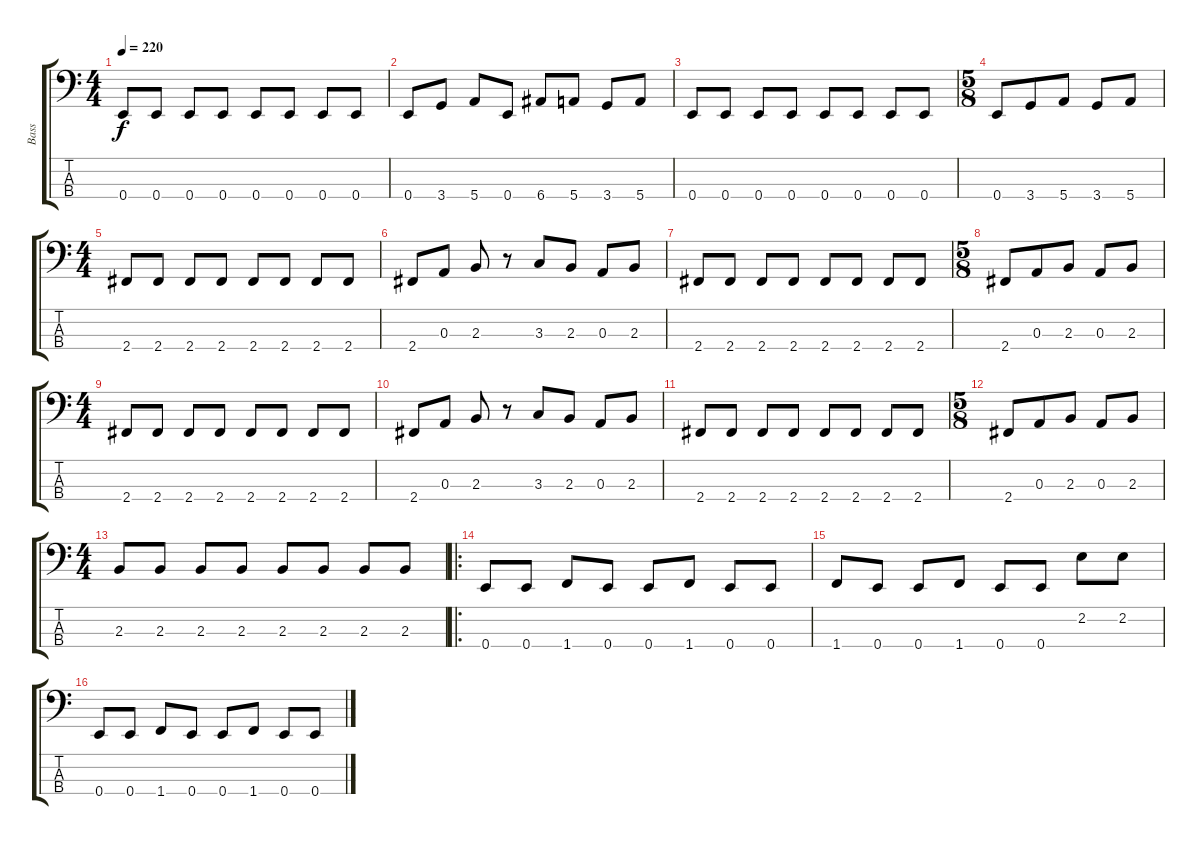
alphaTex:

\track ("Bass" "Bass") {instrument electricbasspick}
\staff {score tabs}
\tuning (G2 D2 A1 E1) {hide}
\ts (4 4)
\tempo 220
\clef f4
\ks c
0.4.8{dy f} 0.4.8 0.4.8 0.4.8 0.4.8 0.4.8 0.4.8 0.4.8 |
0.4.8 3.4.8 5.4.8 0.4.8 6.4.8 5.4.8 3.4.8 5.4.8 |
0.4.8 0.4.8 0.4.8 0.4.8 0.4.8 0.4.8 0.4.8 0.4.8 |
\ts (5 8)
0.4.8 3.4.8 5.4.8 3.4.8 5.4.8 |
\ts (4 4)
2.4.8 2.4.8 2.4.8 2.4.8 2.4.8 2.4.8 2.4.8 2.4.8 |
2.4.8 0.3.8 2.3.8 r.8 3.3.8 2.3.8 0.3.8 2.3.8 |
2.4.8 2.4.8 2.4.8 2.4.8 2.4.8 2.4.8 2.4.8 2.4.8 |
\ts (5 8)
2.4.8 0.3.8 2.3.8 0.3.8 2.3.8 |
\ts (4 4)
2.4.8 2.4.8 2.4.8 2.4.8 2.4.8 2.4.8 2.4.8 2.4.8 |
2.4.8 0.3.8 2.3.8 r.8 3.3.8 2.3.8 0.3.8 2.3.8 |
2.4.8 2.4.8 2.4.8 2.4.8 2.4.8 2.4.8 2.4.8 2.4.8 |
\ts (5 8)
2.4.8 0.3.8 2.3.8 0.3.8 2.3.8 |
\ts (4 4)
2.3.8 2.3.8 2.3.8 2.3.8 2.3.8 2.3.8 2.3.8 2.3.8 |
\ro
0.4.8 0.4.8 1.4.8 0.4.8 0.4.8 1.4.8 0.4.8 0.4.8 |
1.4.8 0.4.8 0.4.8 1.4.8 0.4.8 0.4.8 2.2.8 2.2.8 |
0.4.8 0.4.8 1.4.8 0.4.8 0.4.8 1.4.8 0.4.8 0.4.8
